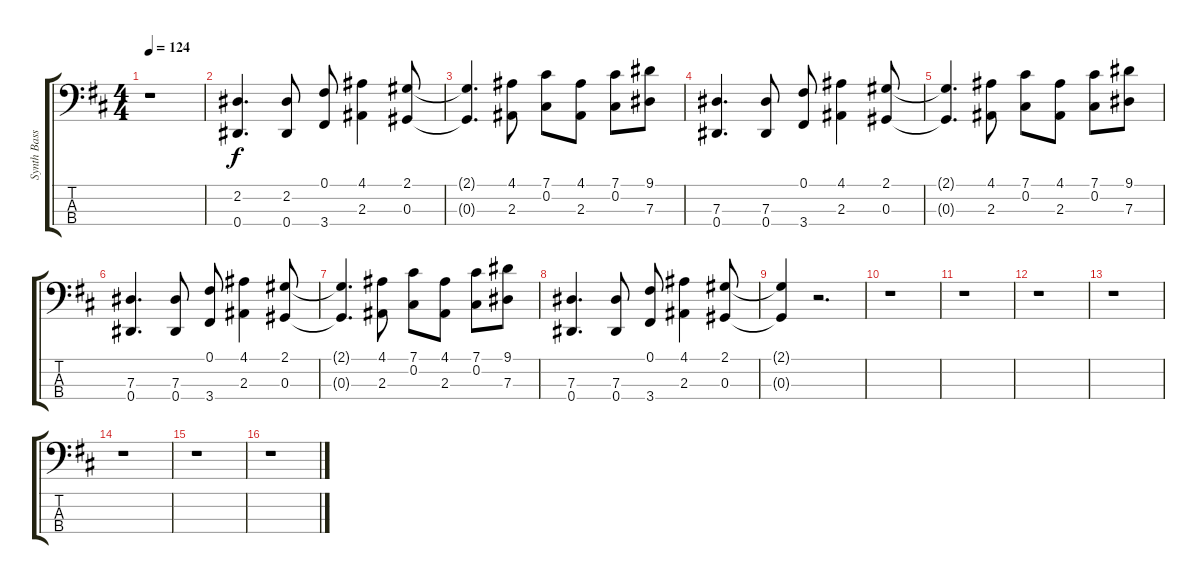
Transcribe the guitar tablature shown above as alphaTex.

\track ("Synth Bass" "Synth Bass") {instrument electricbassfinger}
\staff {score tabs}
\tuning (Gb2 Db2 Ab1 Eb1) {hide}
\ts (4 4)
\tempo 124
\clef f4
\ks d
r.1{dy f} |
(2.2 0.4).4{d} (2.2 0.4).8 (0.1 3.4).8 (4.1 2.3).4 (2.1 0.3).8 |
(2.1{t} 0.3{t}).4{d} (4.1 2.3).8 (7.1 0.2).8 (4.1 2.3).8 (7.1 0.2).8 (9.1 7.3).8 |
(7.3 0.4).4{d} (7.3 0.4).8 (0.1 3.4).8 (4.1 2.3).4 (2.1 0.3).8 |
(2.1{t} 0.3{t}).4{d} (4.1 2.3).8 (7.1 0.2).8 (4.1 2.3).8 (7.1 0.2).8 (9.1 7.3).8 |
(7.3 0.4).4{d} (7.3 0.4).8 (0.1 3.4).8 (4.1 2.3).4 (2.1 0.3).8 |
(2.1{t} 0.3{t}).4{d} (4.1 2.3).8 (7.1 0.2).8 (4.1 2.3).8 (7.1 0.2).8 (9.1 7.3).8 |
(7.3 0.4).4{d} (7.3 0.4).8 (0.1 3.4).8 (4.1 2.3).4 (2.1 0.3).8 |
(2.1{t} 0.3{t}).4 r.2{d} |
r.1 |
r.1 |
r.1 |
r.1 |
r.1 |
r.1 |
r.1
